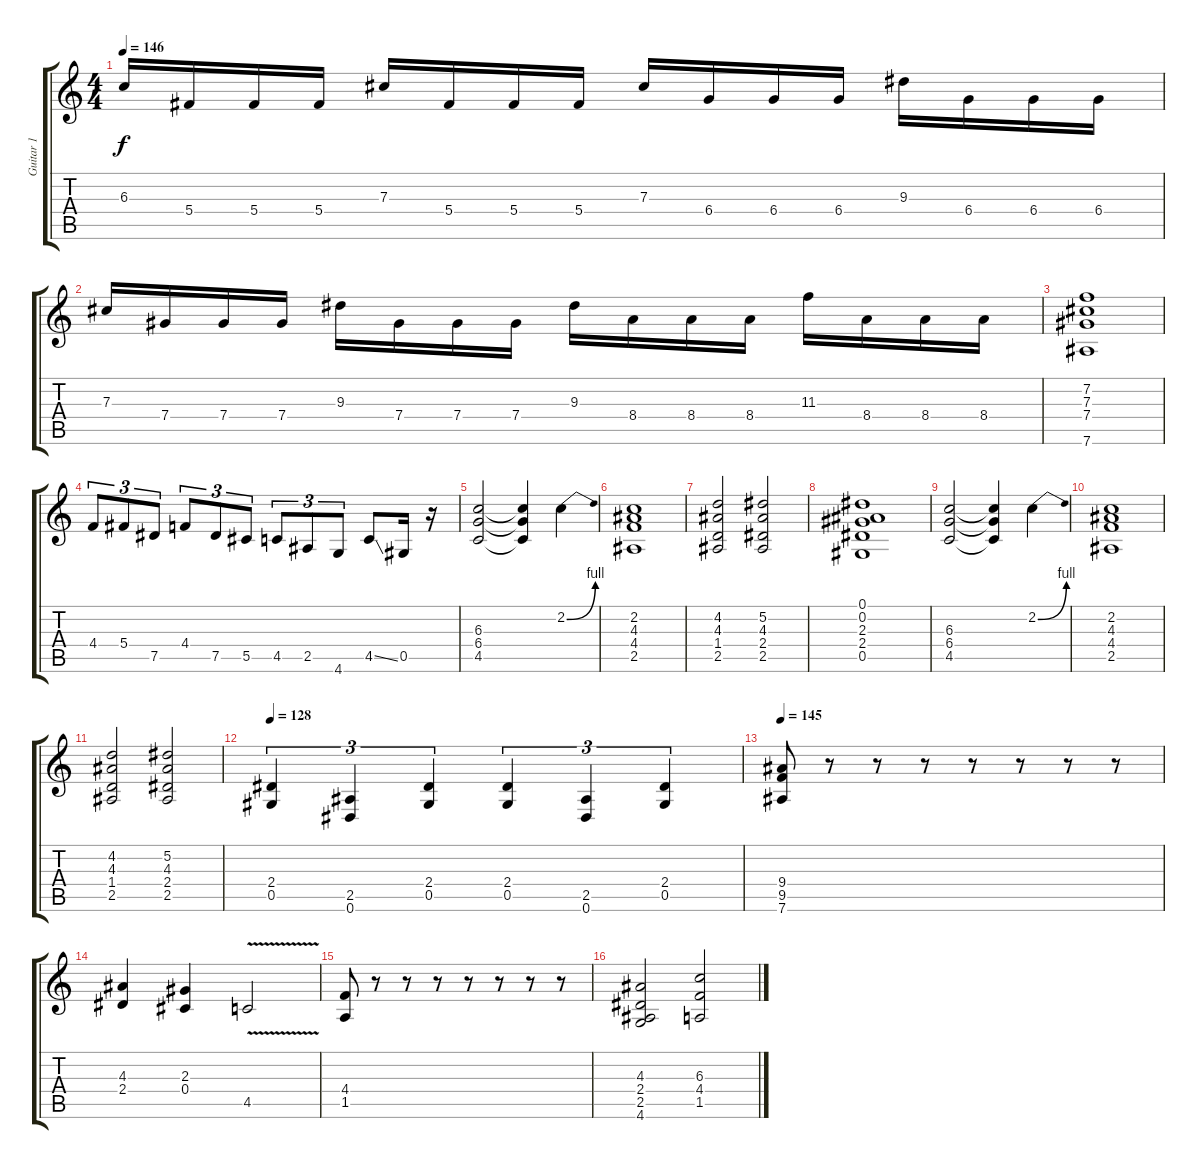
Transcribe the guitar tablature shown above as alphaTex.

\track ("Guitar 1" "Guitar 1") {instrument distortionguitar}
\staff {score tabs}
\tuning (Eb4 Bb3 Gb3 Db3 Ab2 Eb2) {hide}
\ts (4 4)
\tempo 146
\clef g2
\ks c
6.3.16{dy f} 5.4.16 5.4.16 5.4.16 7.3.16 5.4.16 5.4.16 5.4.16 7.3.16 6.4.16 6.4.16 6.4.16 9.3.16 6.4.16 6.4.16 6.4.16 |
7.3.16 7.4.16 7.4.16 7.4.16 9.3.16 7.4.16 7.4.16 7.4.16 9.3.16 8.4.16 8.4.16 8.4.16 11.3.16 8.4.16 8.4.16 8.4.16 |
(7.2 7.3 7.4 7.6).1 |
4.4.8{tu (3 2)} 5.4.8{tu (3 2)} 7.5.8{tu (3 2)} 4.4.8{tu (3 2)} 7.5.8{tu (3 2)} 5.5.8{tu (3 2)} 4.5.8{tu (3 2)} 2.5.8{tu (3 2)} 4.6.8{tu (3 2)} 4.5{ss}.8 0.5.16 r.16 |
(6.3 6.4 4.5).2 (6.3{t} 6.4{t} 4.5{t}).4 2.2{be (bend 0 0 60 4)}.4 |
(2.2 4.3 4.4 2.5).1 |
(4.2 4.3 1.4 2.5).2 (5.2 4.3 2.4 2.5).2 |
(0.1 0.2 2.3 2.4 0.5).1 |
(6.3 6.4 4.5).2 (6.3{t} 6.4{t} 4.5{t}).4 2.2{be (bend 0 0 60 4)}.4 |
(2.2 4.3 4.4 2.5).1 |
(4.2 4.3 1.4 2.5).2 (5.2 4.3 2.4 2.5).2 |
\tempo 128
(2.4 0.5).4{tu (3 2)} (2.5 0.6).4{tu (3 2)} (2.4 0.5).4{tu (3 2)} (2.4 0.5).4{tu (3 2)} (2.5 0.6).4{tu (3 2)} (2.4 0.5).4{tu (3 2)} |
\tempo 145
(9.4 9.5 7.6).8 r.8 r.8 r.8 r.8 r.8 r.8 r.8 |
(4.3 2.4).4 (2.3 0.4).4 4.5{v}.2 |
(4.4 1.5).8 r.8 r.8 r.8 r.8 r.8 r.8 r.8 |
(4.3 2.4 2.5 4.6).2 (6.3 4.4 1.5).2
